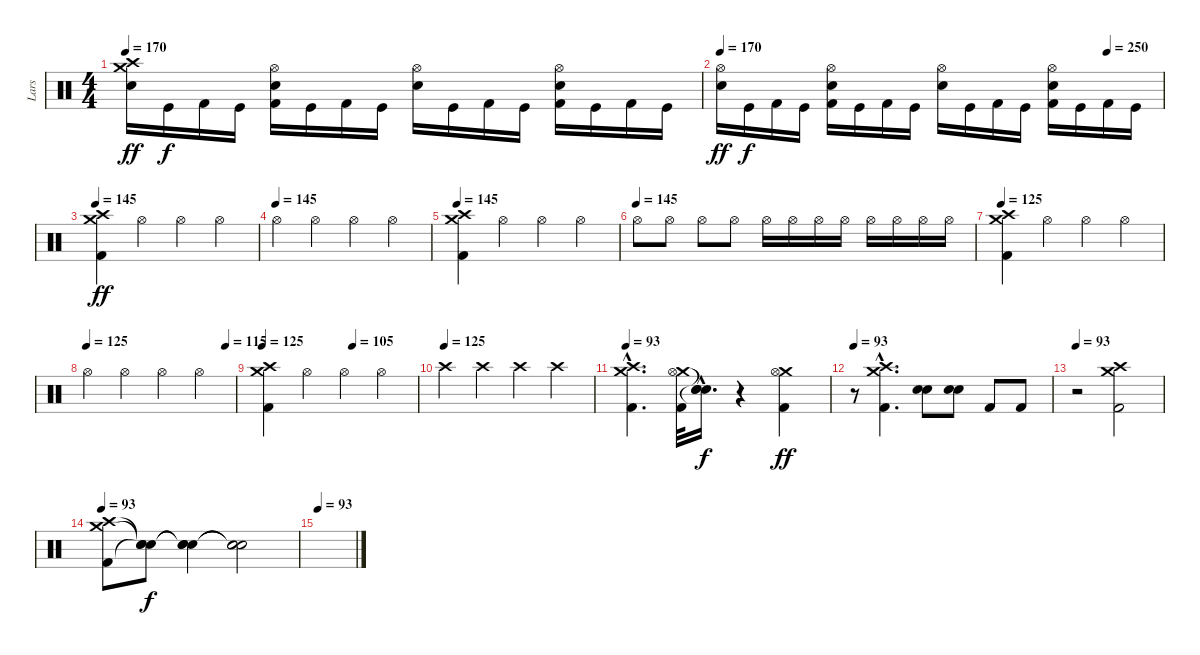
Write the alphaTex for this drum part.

\track ("Lars" "Lars") {instrument percussion}
\staff {score}
\articulation defaults
\ts (4 4)
\tempo 170
\clef neutral
\ks c
("Snare (hit) 2" "Crash medium (hit)" "Crash high (hit)").16{dy ff} "Kick (hit)".16{dy f} "Kick (hit) 2".16 "Kick (hit)".16 ("Snare (hit) 2" "Hi-Hat (open)" "Kick (hit) 2").16 "Kick (hit)".16 "Kick (hit) 2".16 "Kick (hit)".16 ("Hi-Hat (open)" "Snare (hit) 2").16 "Kick (hit)".16 "Kick (hit) 2".16 "Kick (hit)".16 ("Snare (hit) 2" "Hi-Hat (open)" "Kick (hit) 2").16 "Kick (hit)".16 "Kick (hit) 2".16 "Kick (hit)".16 |
\tempo 170
\tempo (250 0.875)
("Hi-Hat (open)" "Snare (hit) 2").16{dy ff} "Kick (hit)".16{dy f} "Kick (hit) 2".16 "Kick (hit)".16 ("Snare (hit) 2" "Hi-Hat (open)" "Kick (hit) 2").16 "Kick (hit)".16 "Kick (hit) 2".16 "Kick (hit)".16 ("Hi-Hat (open)" "Snare (hit) 2").16 "Kick (hit)".16 "Kick (hit) 2".16 "Kick (hit)".16 ("Snare (hit) 2" "Hi-Hat (open)" "Kick (hit) 2").16 "Kick (hit)".16 "Kick (hit) 2".16 "Kick (hit)".16 |
\tempo 145
("Kick (hit) 2" "Crash medium (hit)" "Crash high (hit)").4{dy ff} "Hi-Hat (open)".4 "Hi-Hat (open)".4 "Hi-Hat (open)".4 |
\tempo (145)
"Hi-Hat (open)".4 "Hi-Hat (open)".4 "Hi-Hat (open)".4 "Hi-Hat (open)".4 |
\tempo 145
("Kick (hit) 2" "Crash medium (hit)" "Crash high (hit)").4 "Hi-Hat (open)".4 "Hi-Hat (open)".4 "Hi-Hat (open)".4 |
\tempo (145)
"Hi-Hat (open)".8 "Hi-Hat (open)".8 "Hi-Hat (open)".8 "Hi-Hat (open)".8 "Hi-Hat (open)".16 "Hi-Hat (open)".16 "Hi-Hat (open)".16 "Hi-Hat (open)".16 "Hi-Hat (open)".16 "Hi-Hat (open)".16 "Hi-Hat (open)".16 "Hi-Hat (open)".16 |
\tempo 125
("Kick (hit) 2" "Crash medium (hit)" "Crash high (hit)").4 "Hi-Hat (open)".4 "Hi-Hat (open)".4 "Hi-Hat (open)".4 |
\tempo 125
\tempo (115 0.9375)
"Hi-Hat (open)".4 "Hi-Hat (open)".4 "Hi-Hat (open)".4 "Hi-Hat (open)".4 |
\tempo 125
\tempo (105 0.5833333333333334)
("Kick (hit) 2" "Crash medium (hit)" "Crash high (hit)").4 "Hi-Hat (open)".4 "Hi-Hat (open)".4 "Hi-Hat (open)".4 |
\tempo (125)
"Crash high (hit)".4 "Crash high (hit)".4 "Crash high (hit)".4 "Crash high (hit)".4 |
\tempo 93
("Crash medium (hit)"{hac} "Kick (hit) 2"{hac} "Crash high (hit)"{hac}).4{d} ("Kick (hit) 2" "Crash medium (hit)" "Hi-Hat (open)").32 ("Snare (hit)"{hac t} "Snare (hit)"{hac t} "Snare (hit)"{hac t}).16{d dy f} r.4 ("Kick (hit) 2" "Crash medium (hit)" "Hi-Hat (open)").4{dy ff} |
\tempo 93
r.8 ("Crash high (hit)"{hac} "Kick (hit) 2"{hac} "Crash medium (hit)"{hac}).4{d} ("Snare (hit) 2" "Snare (hit) 2").8 ("Snare (hit) 2" "Snare (hit) 2").8 "Kick (hit) 2".8 "Kick (hit) 2".8 |
\tempo 93
r.2 ("Kick (hit) 2" "Crash medium (hit)" "Crash high (hit)").2 |
\tempo 93
("Kick (hit) 2" "Crash medium (hit)" "Crash high (hit)").8 ("Snare (hit)"{t} "Snare (hit)"{t} "Snare (hit)"{t}).8{dy f} ("Snare (hit)"{t} "Snare (hit)"{t} "Snare (hit)"{t}).4 ("Snare (hit)"{t} "Snare (hit)"{t} "Snare (hit)"{t}).2 |
\tempo 93
